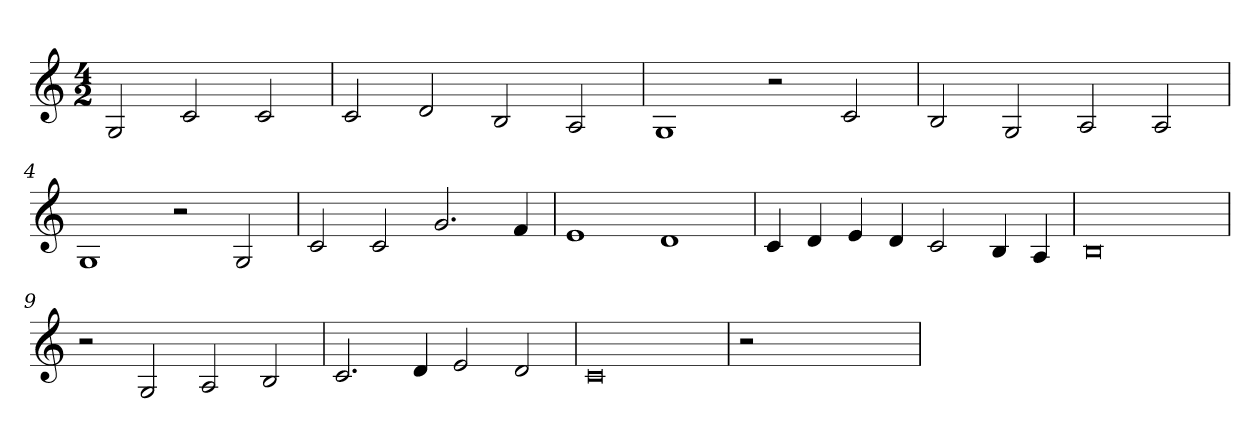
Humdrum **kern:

**kern
*part1
*staff1
*clefG2
*k[]
*C:
*M4/2
=
2G
2c
2c
=1
2c
2d
2B
2A
=2
1G
2r
2c
=3
2B
2G
2A
2A
=4
1G
2r
2G
=5
2c
2c
2.g
4f
=6
1e
1d
=7
4c
4d
4e
4d
2c
4B
4A
=8
0B
=9
2r
2G
2A
2B
=10
2.c
4d
2e
2d
=11
0c
=12
2r
1.ryy
=
*-
